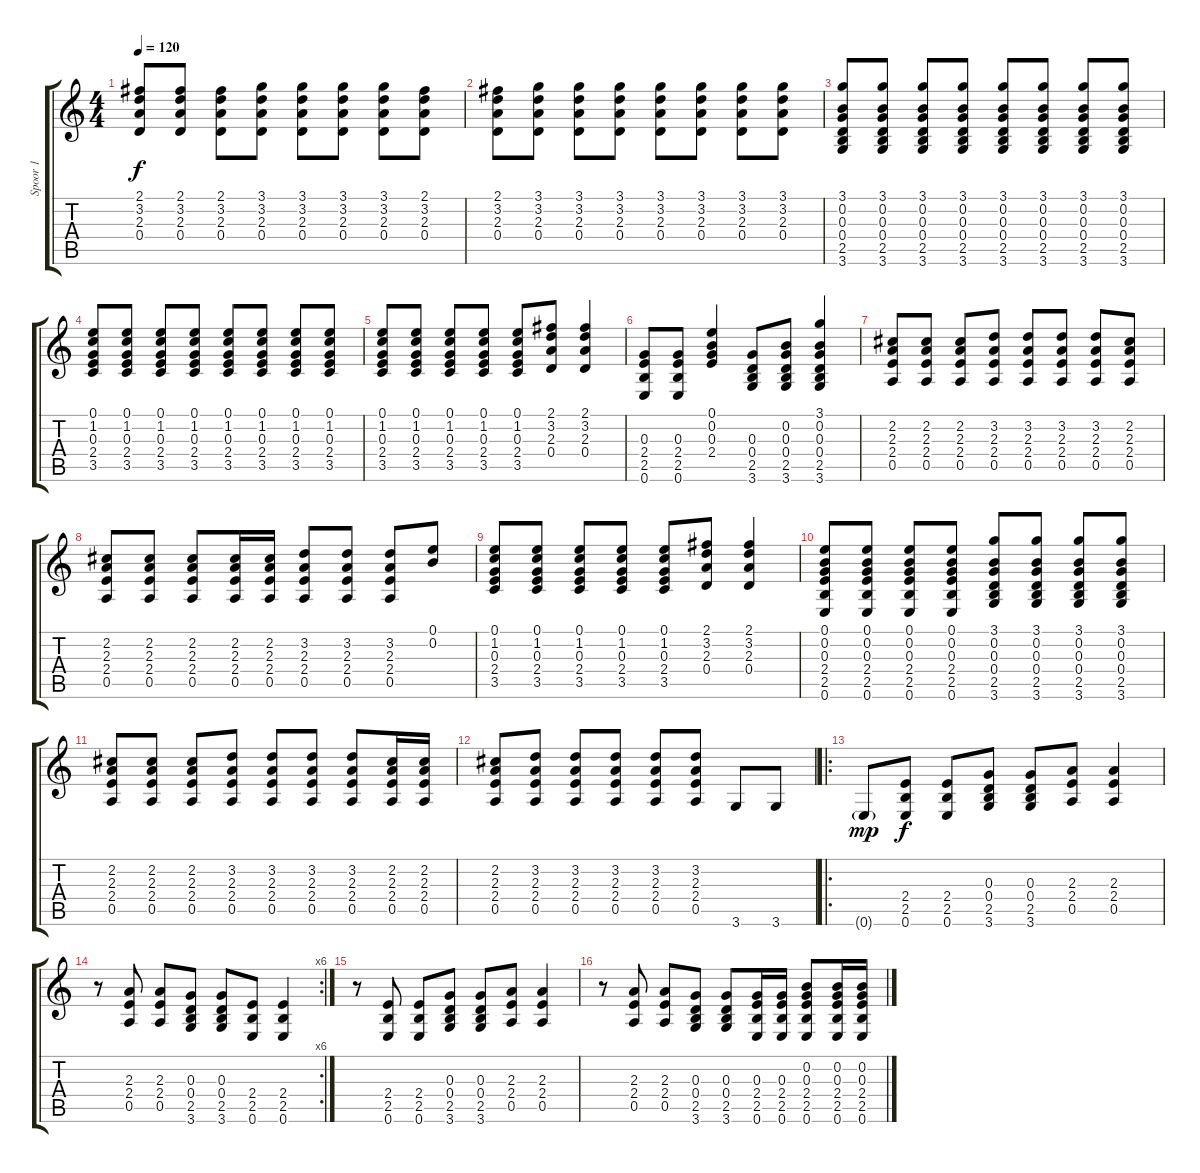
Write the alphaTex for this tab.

\track ("Spoor 1" "Spoor 1") {instrument acousticguitarnylon}
\staff {score tabs}
\tuning (E4 B3 G3 D3 A2 E2) {hide}
\ts (4 4)
\tempo 120
\clef g2
\ks c
(2.1 3.2 2.3 0.4).8{dy f} (2.1 3.2 2.3 0.4).8 (2.1 3.2 2.3 0.4).8 (3.1 3.2 2.3 0.4).8 (3.1 3.2 2.3 0.4).8 (3.1 3.2 2.3 0.4).8 (3.1 3.2 2.3 0.4).8 (2.1 3.2 2.3 0.4).8 |
(2.1 3.2 2.3 0.4).8 (3.1 3.2 2.3 0.4).8 (3.1 3.2 2.3 0.4).8 (3.1 3.2 2.3 0.4).8 (3.1 3.2 2.3 0.4).8 (3.1 3.2 2.3 0.4).8 (3.1 3.2 2.3 0.4).8 (3.1 3.2 2.3 0.4).8 |
(3.1 0.2 0.3 0.4 2.5 3.6).8 (3.1 0.2 0.3 0.4 2.5 3.6).8 (3.1 0.2 0.3 0.4 2.5 3.6).8 (3.1 0.2 0.3 0.4 2.5 3.6).8 (3.1 0.2 0.3 0.4 2.5 3.6).8 (3.1 0.2 0.3 0.4 2.5 3.6).8 (3.1 0.2 0.3 0.4 2.5 3.6).8 (3.1 0.2 0.3 0.4 2.5 3.6).8 |
(0.1 1.2 0.3 2.4 3.5).8 (0.1 1.2 0.3 2.4 3.5).8 (0.1 1.2 0.3 2.4 3.5).8 (0.1 1.2 0.3 2.4 3.5).8 (0.1 1.2 0.3 2.4 3.5).8 (0.1 1.2 0.3 2.4 3.5).8 (0.1 1.2 0.3 2.4 3.5).8 (0.1 1.2 0.3 2.4 3.5).8 |
(0.1 1.2 0.3 2.4 3.5).8 (0.1 1.2 0.3 2.4 3.5).8 (0.1 1.2 0.3 2.4 3.5).8 (0.1 1.2 0.3 2.4 3.5).8 (0.1 1.2 0.3 2.4 3.5).8 (2.1 3.2 2.3 0.4).8 (2.1 3.2 2.3 0.4).4 |
(0.3 2.4 2.5 0.6).8 (0.3 2.4 2.5 0.6).8 (0.1 0.2 0.3 2.4).4 (0.3 0.4 2.5 3.6).8 (0.2 0.3 0.4 2.5 3.6).8 (3.1 0.2 0.3 0.4 2.5 3.6).4 |
(2.2 2.3 2.4 0.5).8 (2.2 2.3 2.4 0.5).8 (2.2 2.3 2.4 0.5).8 (3.2 2.3 2.4 0.5).8 (3.2 2.3 2.4 0.5).8 (3.2 2.3 2.4 0.5).8 (3.2 2.3 2.4 0.5).8 (2.2 2.3 2.4 0.5).8 |
(2.2 2.3 2.4 0.5).8 (2.2 2.3 2.4 0.5).8 (2.2 2.3 2.4 0.5).8 (2.2 2.3 2.4 0.5).16 (2.2 2.3 2.4 0.5).16 (3.2 2.3 2.4 0.5).8 (3.2 2.3 2.4 0.5).8 (3.2 2.3 2.4 0.5).8 (0.1 0.2).8 |
(0.1 1.2 0.3 2.4 3.5).8 (0.1 1.2 0.3 2.4 3.5).8 (0.1 1.2 0.3 2.4 3.5).8 (0.1 1.2 0.3 2.4 3.5).8 (0.1 1.2 0.3 2.4 3.5).8 (2.1 3.2 2.3 0.4).8 (2.1 3.2 2.3 0.4).4 |
(0.1 0.2 0.3 2.4 2.5 0.6).8 (0.1 0.2 0.3 2.4 2.5 0.6).8 (0.1 0.2 0.3 2.4 2.5 0.6).8 (0.1 0.2 0.3 2.4 2.5 0.6).8 (3.1 0.2 0.3 0.4 2.5 3.6).8 (3.1 0.2 0.3 0.4 2.5 3.6).8 (3.1 0.2 0.3 0.4 2.5 3.6).8 (3.1 0.2 0.3 0.4 2.5 3.6).8 |
(2.2 2.3 2.4 0.5).8 (2.2 2.3 2.4 0.5).8 (2.2 2.3 2.4 0.5).8 (3.2 2.3 2.4 0.5).8 (3.2 2.3 2.4 0.5).8 (3.2 2.3 2.4 0.5).8 (3.2 2.3 2.4 0.5).8 (2.2 2.3 2.4 0.5).16 (2.2 2.3 2.4 0.5).16 |
(2.2 2.3 2.4 0.5).8 (3.2 2.3 2.4 0.5).8 (3.2 2.3 2.4 0.5).8 (3.2 2.3 2.4 0.5).8 (3.2 2.3 2.4 0.5).8 (3.2 2.3 2.4 0.5).8 3.6.8 3.6.8 |
\ro
0.6{g}.8{dy mp} (2.4 2.5 0.6).8{dy f} (2.4 2.5 0.6).8 (0.3 0.4 2.5 3.6).8 (0.3 0.4 2.5 3.6).8 (2.3 2.4 0.5).8 (2.3 2.4 0.5).4 |
\rc 6
r.8 (2.3 2.4 0.5).8 (2.3 2.4 0.5).8 (0.3 0.4 2.5 3.6).8 (0.3 0.4 2.5 3.6).8 (2.4 2.5 0.6).8 (2.4 2.5 0.6).4 |
r.8 (2.4 2.5 0.6).8 (2.4 2.5 0.6).8 (0.3 0.4 2.5 3.6).8 (0.3 0.4 2.5 3.6).8 (2.3 2.4 0.5).8 (2.3 2.4 0.5).4 |
r.8 (2.3 2.4 0.5).8 (2.3 2.4 0.5).8 (0.3 0.4 2.5 3.6).8 (0.3 0.4 2.5 3.6).8 (0.3 2.4 2.5 0.6).16 (0.3 2.4 2.5 0.6).16 (0.2 0.3 2.4 2.5 0.6).8 (0.2 0.3 2.4 2.5 0.6).16 (0.2 0.3 2.4 2.5 0.6).16
